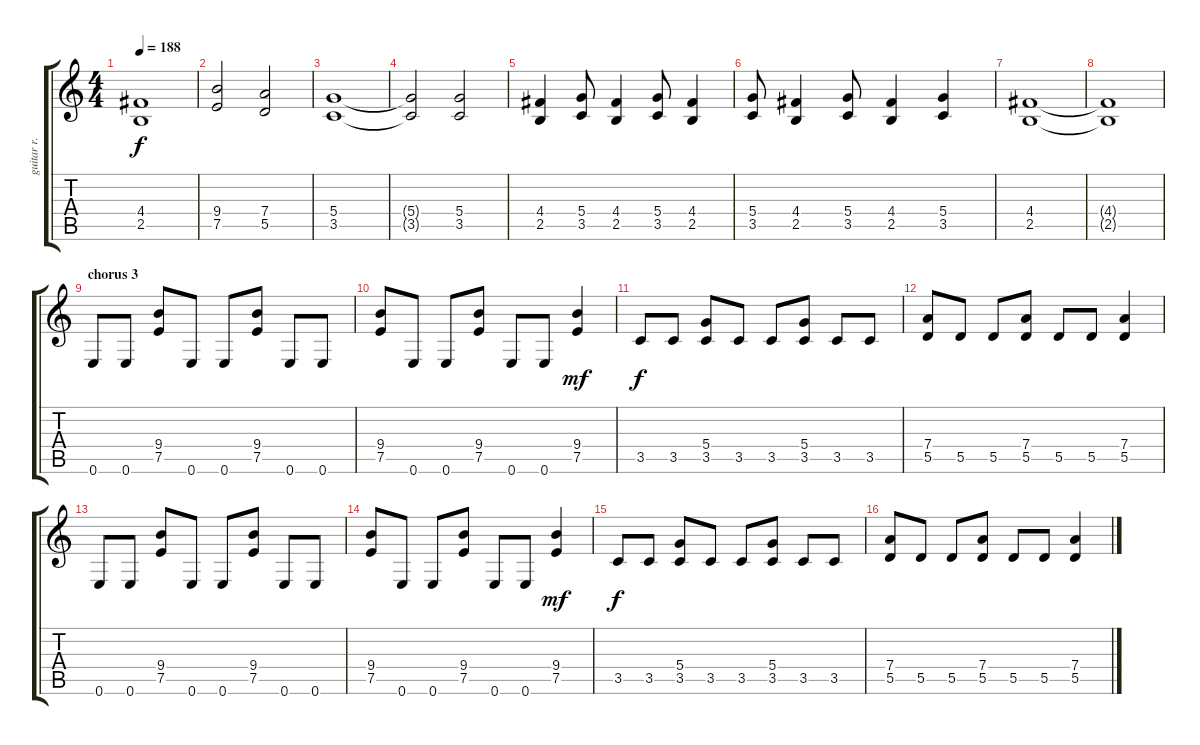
\track ("guitar r." "guitar r.") {instrument distortionguitar}
\staff {score tabs}
\tuning (E4 B3 G3 D3 A2 E2) {hide}
\ts (4 4)
\tempo 188
\clef g2
\ks c
(4.4 2.5).1{dy f} |
(9.4 7.5).2 (7.4 5.5).2 |
(5.4 3.5).1 |
(5.4{t} 3.5{t}).2 (5.4 3.5).2 |
(4.4 2.5).4 (5.4 3.5).8 (4.4 2.5).4 (5.4 3.5).8 (4.4 2.5).4 |
(5.4 3.5).8 (4.4 2.5).4 (5.4 3.5).8 (4.4 2.5).4 (5.4 3.5).4 |
(4.4 2.5).1 |
(4.4{t} 2.5{t}).1 |
\section ("" "chorus 3")
0.6.8 0.6.8 (9.4 7.5).8 0.6.8 0.6.8 (9.4 7.5).8 0.6.8 0.6.8 |
(9.4 7.5).8 0.6.8 0.6.8 (9.4 7.5).8 0.6.8 0.6.8 (9.4 7.5).4{dy mf} |
3.5.8{dy f} 3.5.8 (5.4 3.5).8 3.5.8 3.5.8 (5.4 3.5).8 3.5.8 3.5.8 |
(7.4 5.5).8 5.5.8 5.5.8 (7.4 5.5).8 5.5.8 5.5.8 (7.4 5.5).4 |
0.6.8 0.6.8 (9.4 7.5).8 0.6.8 0.6.8 (9.4 7.5).8 0.6.8 0.6.8 |
(9.4 7.5).8 0.6.8 0.6.8 (9.4 7.5).8 0.6.8 0.6.8 (9.4 7.5).4{dy mf} |
3.5.8{dy f} 3.5.8 (5.4 3.5).8 3.5.8 3.5.8 (5.4 3.5).8 3.5.8 3.5.8 |
(7.4 5.5).8 5.5.8 5.5.8 (7.4 5.5).8 5.5.8 5.5.8 (7.4 5.5).4
